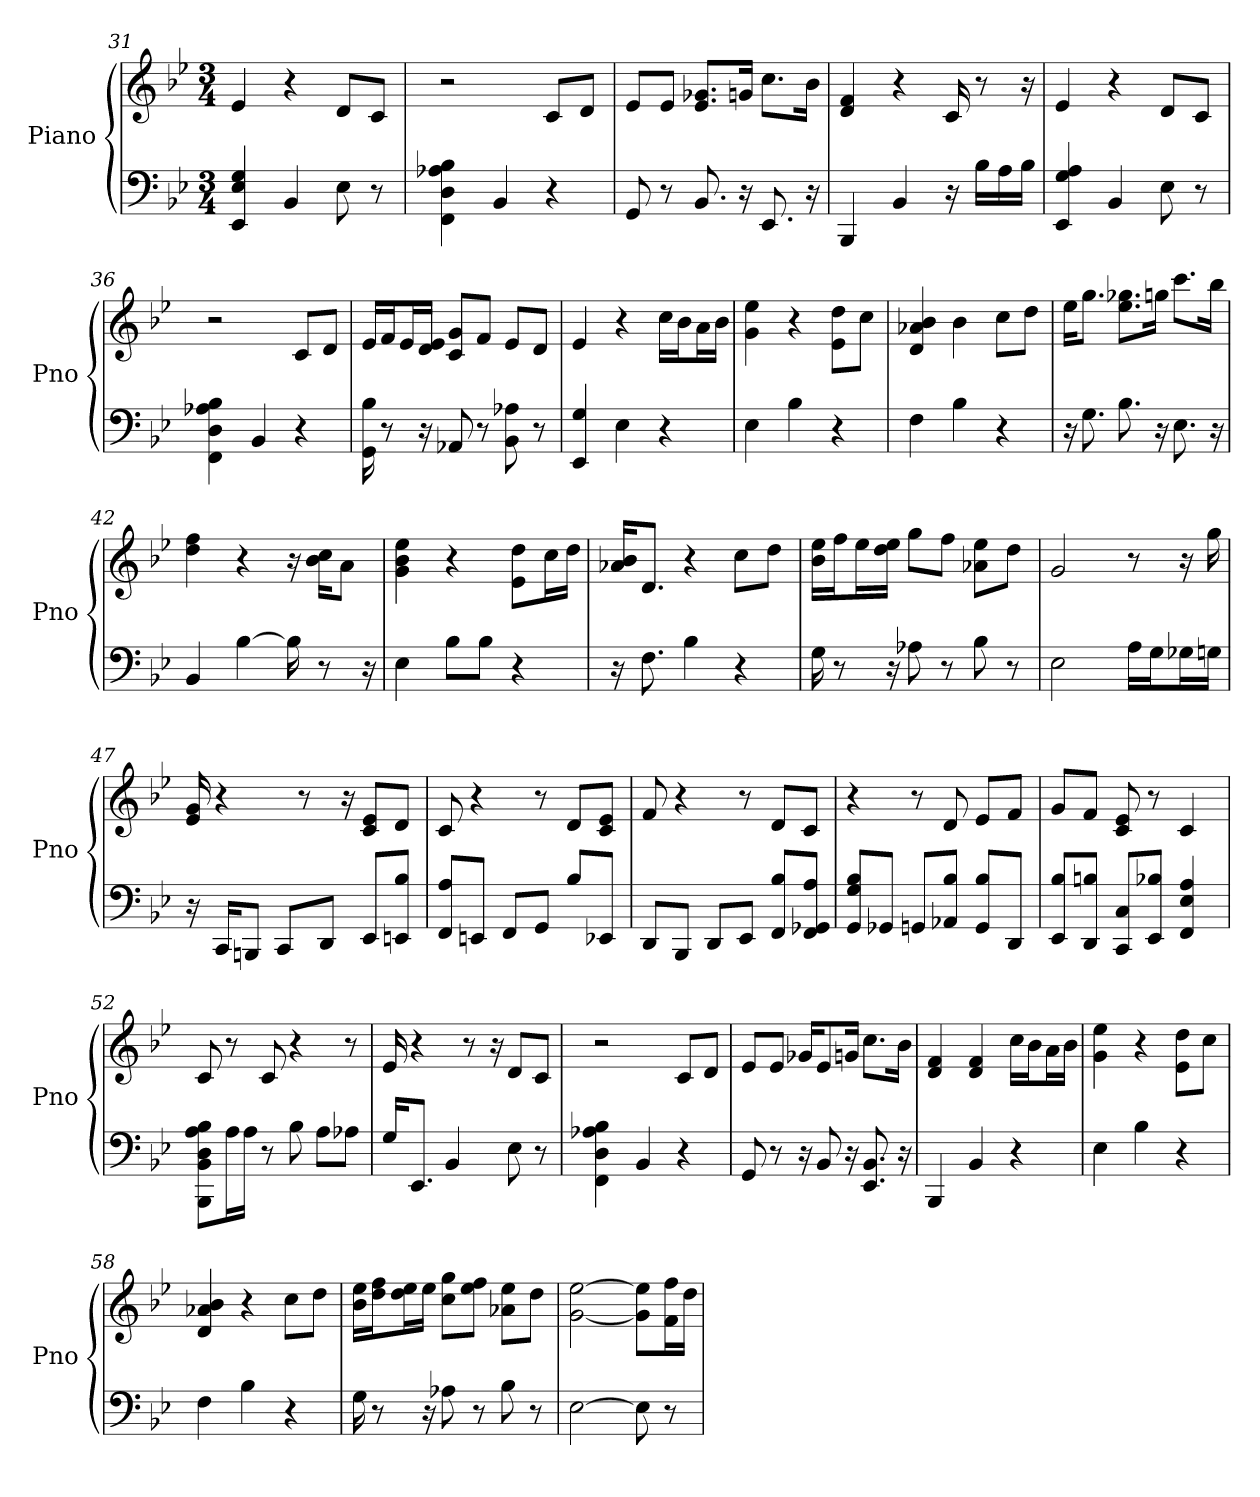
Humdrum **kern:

**kern	**kern
*part1	*part1
*staff2	*staff1
*I"Piano	*
*I'Pno	*
*clefF4	*clefG2
*k[b-e-]	*k[b-e-]
*B-:	*B-:
*M3/4	*M3/4
=31	=31
4G 4E- 4EE-	4e-
4BB-	4r
8E-	8d/L
8r	8c/J
=32	=32
4D 4A- 4FF 4B-	2r
4BB-	.
4r	8c/L
.	8d/J
=33	=33
8GG	8e-/L
8r	8e-/J
8.BB-	8.e-/ 8.g-/L
16r	16g/Jk
8.EE-	8.cc\L
16r	16b-\Jk
=34	=34
4BBB-	4f 4d
4BB-	4r
16r	16c
16B-\LL	8r
16A\	.
16B-\JJ	16r
=35	=35
4G 4EE- 4A	4e-
4BB-	4r
8E-	8d/L
8r	8c/J
=36	=36
4FF 4B- 4D 4A-	2r
4BB-	.
4r	8c/L
.	8d/J
=37	=37
16GG 16B-	16e-/LL
8r	16f/J
.	16e-/L
16r	16d/ 16e-/JJ
8AA-	8c/ 8g/L
8r	8f/J
8BB- 8A-	8e-/L
8r	8d/J
=38	=38
4EE- 4G	4e-
4E-	4r
4r	16cc\LL
.	16b-\J
.	16a\L
.	16b-\JJ
=39	=39
4E-	4ee- 4g
4B-	4r
4r	8dd\ 8e-\L
.	8cc\J
=40	=40
4F	4d 4a- 4b-
4B-	4b-
4r	8cc\L
.	8dd\J
=41	=41
16r	16ee-\KL
8.G	8.gg\J
8.B-	8.gg-\ 8.ee-\L
16r	16gg\Jk
8.E-	8.ccc\L
16r	16bb-\Jk
=42	=42
4BB-	4ff 4dd
[4B-	4r
16B-]	16r
8r	16cc\ 16b-\KL
.	8a\J
16r	.
=43	=43
4E-	4ee- 4b- 4g
8B-\L	4r
8B-\J	.
4r	8dd\ 8e-\L
.	16cc\L
.	16dd\JJ
=44	=44
16r	16b-/ 16a-/KL
8.F	8.d/J
4B-	4r
4r	8cc\L
.	8dd\J
=45	=45
16G	16b-\ 16ee-\LL
8r	16ff\J
.	16ee-\L
16r	16dd\ 16ee-\JJ
8A-	8gg\L
8r	8ff\J
8B-	8ee-\ 8a-\L
8r	8dd\J
=46	=46
2E-	2g
16A\LL	8r
16G\J	.
16G-\L	16r
16G\JJ	16gg
=47	=47
16r	16g 16e-
16CC/KL	4r
8BBB/J	.
8CC/L	.
.	8r
8DD/J	.
.	16r
8EE-/L	8c/ 8e-/L
8B-/ 8EE/J	8d/J
=48	=48
8A/ 8FF/L	8c
8EE/J	4r
8FF/L	.
8GG/J	8r
8B-/L	8d/L
8EE-/J	8e-/ 8c/J
=49	=49
8DD/L	8f
8BBB-/J	4r
8DD/L	.
8EE-/J	8r
8FF/ 8B-/L	8d/L
8A/ 8GG-/ 8FF/J	8c/J
=50	=50
8GG/ 8G/ 8B-/L	4r
8GG-/J	.
8GG/L	8r
8B-/ 8AA-/J	8d
8B-/ 8GG/L	8e-/L
8DD/J	8f/J
=51	=51
8B-/ 8EE-/L	8g/L
8B/ 8DD/J	8f/J
8C/ 8CC/L	8c 8e-
8B-/ 8EE-/J	8r
4FF 4A 4E-	4c
=52	=52
8B-\ 8BB-\ 8A\ 8D\ 8BBB-\L	8c
16A\L	8r
16A\JJ	.
8r	8c
8B-	4r
8A\L	.
8A-\J	8r
=53	=53
16G/KL	16e-
8.EE-/J	4r
4BB-	.
.	8r
.	16r
8E-	8d/L
8r	8c/J
=54	=54
4FF 4B- 4A- 4D	2r
4BB-	.
4r	8c/L
.	8d/J
=55	=55
8GG	8e-/L
8r	8e-/J
16r	16g-/KL
8BB-	8e-/
16r	16g/Jk
8.EE- 8.BB-	8.cc\L
16r	16b-\Jk
=56	=56
4BBB-	4f 4d
4BB-	4f 4d
4r	16cc\LL
.	16b-\J
.	16a\L
.	16b-\JJ
=57	=57
4E-	4ee- 4g
4B-	4r
4r	8dd\ 8e-\L
.	8cc\J
=58	=58
4F	4b- 4a- 4d
4B-	4r
4r	8cc\L
.	8dd\J
=59	=59
16G	16ee-\ 16b-\LL
8r	16dd\ 16ff\J
.	16ee-\ 16dd\L
16r	16ee-\JJ
8A-	8gg\ 8cc\L
8r	8ff\ 8ee-\J
8B-	8ee-\ 8a-\L
8r	8dd\J
=60	=60
[2E-	[2ee- [2g
8E-]	8ee-]\ 8g]\L
8r	16ff\ 16f\L
.	16dd\JJ
=	=
*-	*-
